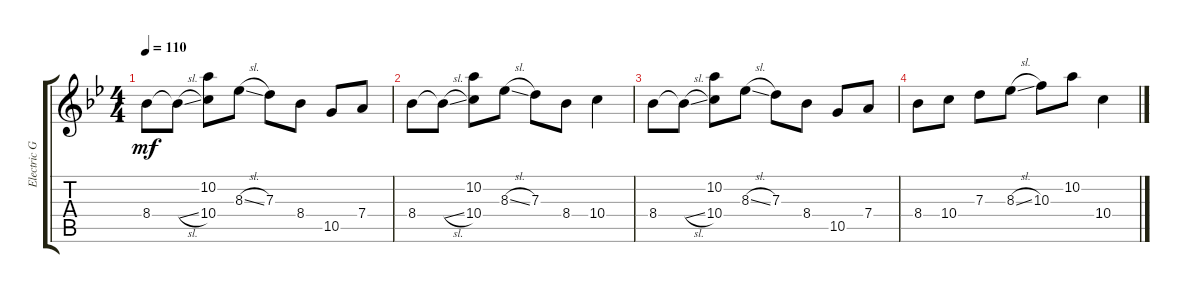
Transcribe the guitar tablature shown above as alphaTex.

\track ("Electric Guitar" "Electric G") {instrument electricguitarclean}
\staff {score tabs}
\tuning (E4 B3 G3 D3 A2 E2) {hide}
\ts (4 4)
\tempo 110
\clef g2
\ks gminor
8.4.8{dy mf instrument electricguitarclean} 8.4{sl t}.8 (10.2 10.4).8 8.3{sl}.8 7.3.8 8.4.8 10.5.8 7.4.8 |
8.4.8 8.4{sl t}.8 (10.2 10.4).8 8.3{sl}.8 7.3.8 8.4.8 10.4.4 |
8.4.8 8.4{sl t}.8 (10.2 10.4).8 8.3{sl}.8 7.3.8 8.4.8 10.5.8 7.4.8 |
8.4.8 10.4.8 7.3.8 8.3{sl}.8 10.3.8 10.2.8 10.4.4
